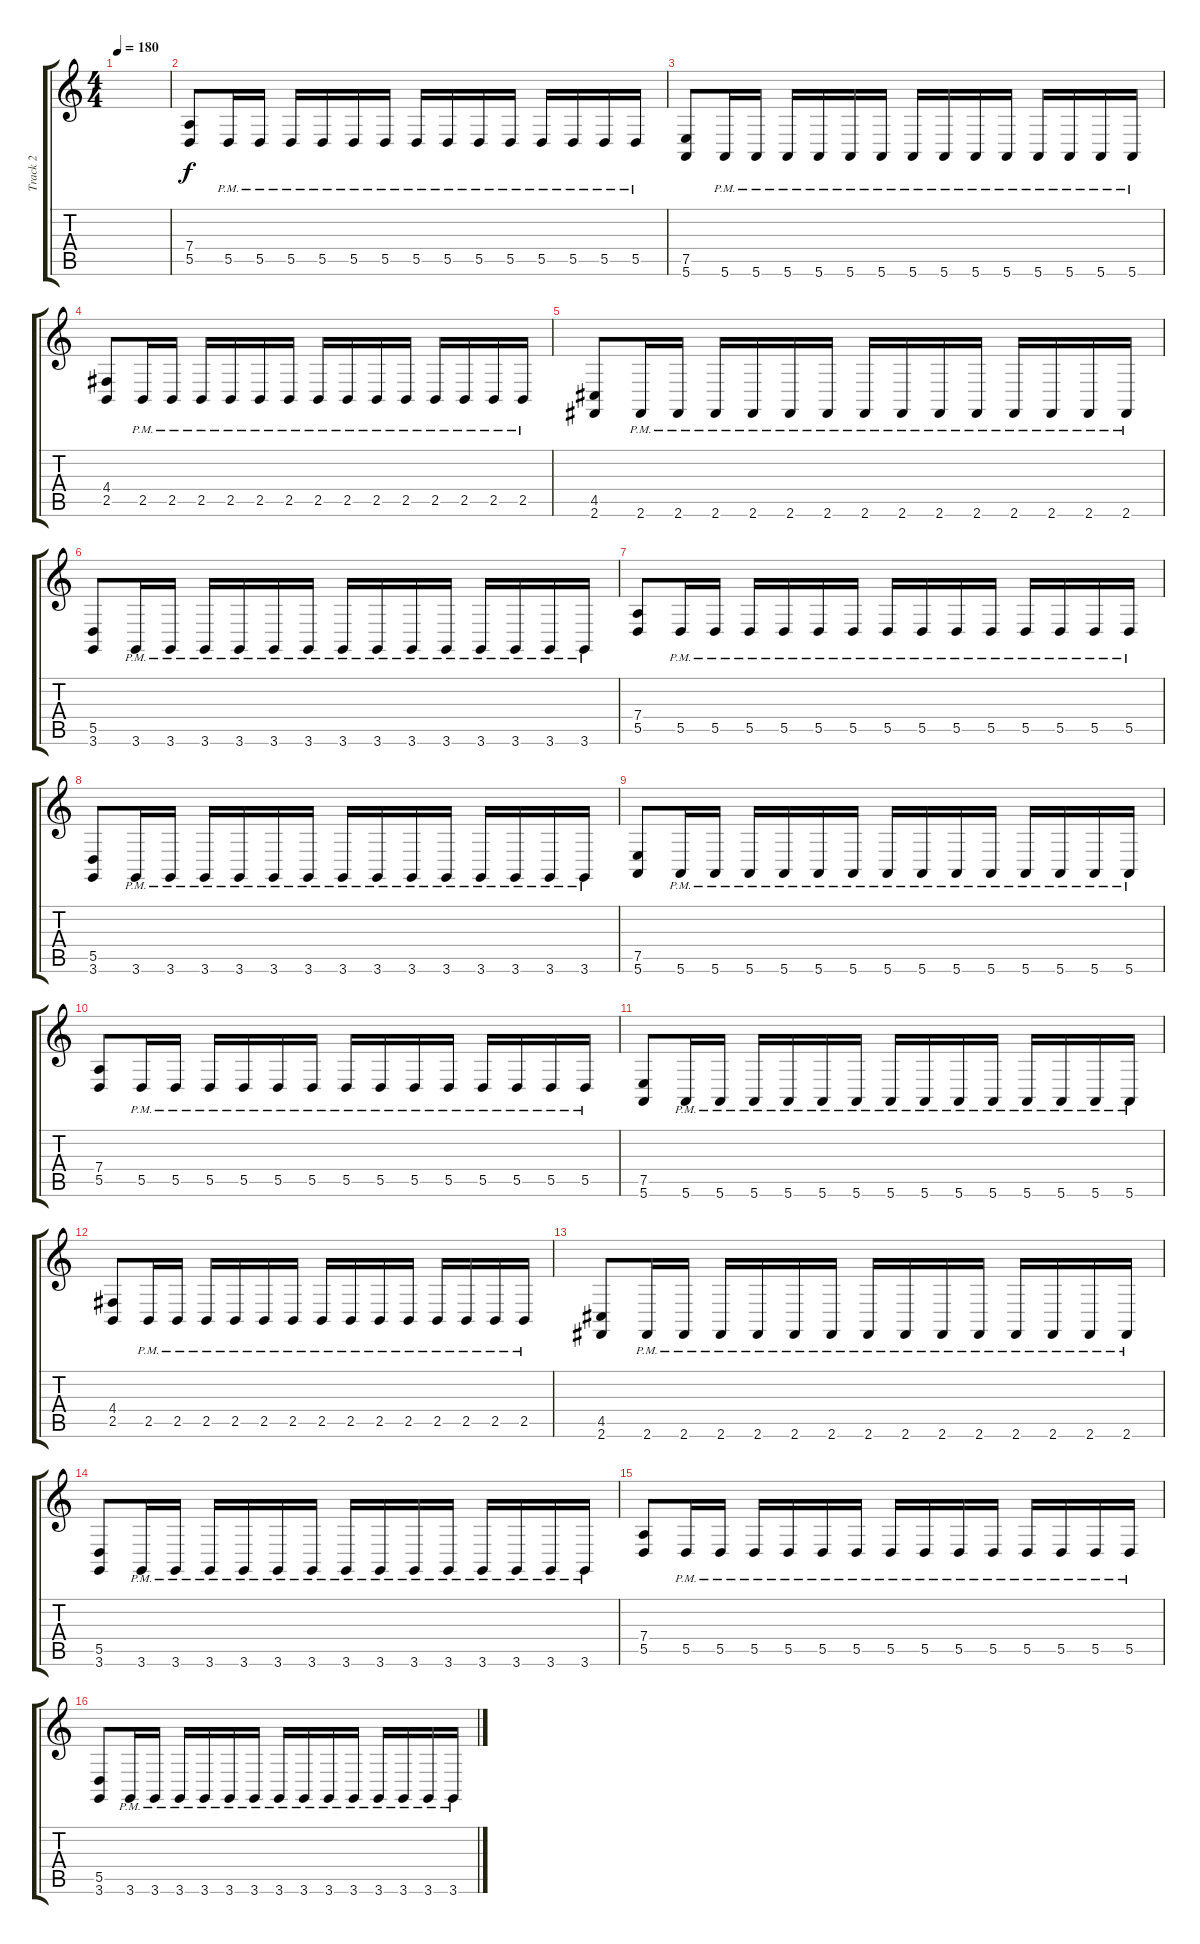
\track ("Track 2" "Track 2") {instrument synthvoice}
\staff {score tabs}
\tuning (E4 B3 G3 D3 A2 E2) {hide}
\ts (4 4)
\tempo 180
\clef g2
\ks c
|
(7.4 5.5).8{instrument distortionguitar} 5.5{pm}.16 5.5{pm}.16 5.5{pm}.16 5.5{pm}.16 5.5{pm}.16 5.5{pm}.16 5.5{pm}.16 5.5{pm}.16 5.5{pm}.16 5.5{pm}.16 5.5{pm}.16 5.5{pm}.16 5.5{pm}.16 5.5{pm}.16 |
(7.5 5.6).8{instrument distortionguitar} 5.6{pm}.16 5.6{pm}.16 5.6{pm}.16 5.6{pm}.16 5.6{pm}.16 5.6{pm}.16 5.6{pm}.16 5.6{pm}.16 5.6{pm}.16 5.6{pm}.16 5.6{pm}.16 5.6{pm}.16 5.6{pm}.16 5.6{pm}.16 |
(4.4 2.5).8{instrument distortionguitar} 2.5{pm}.16 2.5{pm}.16 2.5{pm}.16 2.5{pm}.16 2.5{pm}.16 2.5{pm}.16 2.5{pm}.16 2.5{pm}.16 2.5{pm}.16 2.5{pm}.16 2.5{pm}.16 2.5{pm}.16 2.5{pm}.16 2.5{pm}.16 |
(4.5 2.6).8{instrument distortionguitar} 2.6{pm}.16 2.6{pm}.16 2.6{pm}.16 2.6{pm}.16 2.6{pm}.16 2.6{pm}.16 2.6{pm}.16 2.6{pm}.16 2.6{pm}.16 2.6{pm}.16 2.6{pm}.16 2.6{pm}.16 2.6{pm}.16 2.6{pm}.16 |
(5.5 3.6).8{instrument distortionguitar} 3.6{pm}.16 3.6{pm}.16 3.6{pm}.16 3.6{pm}.16 3.6{pm}.16 3.6{pm}.16 3.6{pm}.16 3.6{pm}.16 3.6{pm}.16 3.6{pm}.16 3.6{pm}.16 3.6{pm}.16 3.6{pm}.16 3.6{pm}.16 |
(7.4 5.5).8{instrument distortionguitar} 5.5{pm}.16 5.5{pm}.16 5.5{pm}.16 5.5{pm}.16 5.5{pm}.16 5.5{pm}.16 5.5{pm}.16 5.5{pm}.16 5.5{pm}.16 5.5{pm}.16 5.5{pm}.16 5.5{pm}.16 5.5{pm}.16 5.5{pm}.16 |
(5.5 3.6).8{instrument distortionguitar} 3.6{pm}.16 3.6{pm}.16 3.6{pm}.16 3.6{pm}.16 3.6{pm}.16 3.6{pm}.16 3.6{pm}.16 3.6{pm}.16 3.6{pm}.16 3.6{pm}.16 3.6{pm}.16 3.6{pm}.16 3.6{pm}.16 3.6{pm}.16 |
(7.5 5.6).8{instrument distortionguitar} 5.6{pm}.16 5.6{pm}.16 5.6{pm}.16 5.6{pm}.16 5.6{pm}.16 5.6{pm}.16 5.6{pm}.16 5.6{pm}.16 5.6{pm}.16 5.6{pm}.16 5.6{pm}.16 5.6{pm}.16 5.6{pm}.16 5.6{pm}.16 |
(7.4 5.5).8{instrument distortionguitar} 5.5{pm}.16 5.5{pm}.16 5.5{pm}.16 5.5{pm}.16 5.5{pm}.16 5.5{pm}.16 5.5{pm}.16 5.5{pm}.16 5.5{pm}.16 5.5{pm}.16 5.5{pm}.16 5.5{pm}.16 5.5{pm}.16 5.5{pm}.16 |
(7.5 5.6).8{instrument distortionguitar} 5.6{pm}.16 5.6{pm}.16 5.6{pm}.16 5.6{pm}.16 5.6{pm}.16 5.6{pm}.16 5.6{pm}.16 5.6{pm}.16 5.6{pm}.16 5.6{pm}.16 5.6{pm}.16 5.6{pm}.16 5.6{pm}.16 5.6{pm}.16 |
(4.4 2.5).8{instrument distortionguitar} 2.5{pm}.16 2.5{pm}.16 2.5{pm}.16 2.5{pm}.16 2.5{pm}.16 2.5{pm}.16 2.5{pm}.16 2.5{pm}.16 2.5{pm}.16 2.5{pm}.16 2.5{pm}.16 2.5{pm}.16 2.5{pm}.16 2.5{pm}.16 |
(4.5 2.6).8{instrument distortionguitar} 2.6{pm}.16 2.6{pm}.16 2.6{pm}.16 2.6{pm}.16 2.6{pm}.16 2.6{pm}.16 2.6{pm}.16 2.6{pm}.16 2.6{pm}.16 2.6{pm}.16 2.6{pm}.16 2.6{pm}.16 2.6{pm}.16 2.6{pm}.16 |
(5.5 3.6).8{instrument distortionguitar} 3.6{pm}.16 3.6{pm}.16 3.6{pm}.16 3.6{pm}.16 3.6{pm}.16 3.6{pm}.16 3.6{pm}.16 3.6{pm}.16 3.6{pm}.16 3.6{pm}.16 3.6{pm}.16 3.6{pm}.16 3.6{pm}.16 3.6{pm}.16 |
(7.4 5.5).8{instrument distortionguitar} 5.5{pm}.16 5.5{pm}.16 5.5{pm}.16 5.5{pm}.16 5.5{pm}.16 5.5{pm}.16 5.5{pm}.16 5.5{pm}.16 5.5{pm}.16 5.5{pm}.16 5.5{pm}.16 5.5{pm}.16 5.5{pm}.16 5.5{pm}.16 |
(5.5 3.6).8{instrument distortionguitar} 3.6{pm}.16 3.6{pm}.16 3.6{pm}.16 3.6{pm}.16 3.6{pm}.16 3.6{pm}.16 3.6{pm}.16 3.6{pm}.16 3.6{pm}.16 3.6{pm}.16 3.6{pm}.16 3.6{pm}.16 3.6{pm}.16 3.6{pm}.16
